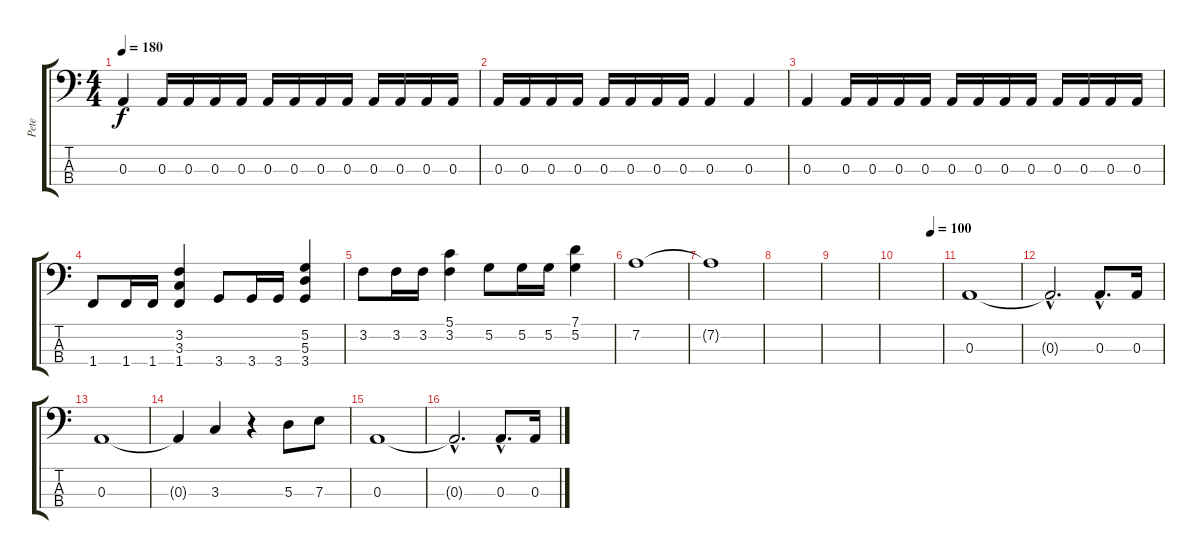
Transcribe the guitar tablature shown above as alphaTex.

\track ("Pete" "Pete") {instrument electricbasspick}
\staff {score tabs}
\tuning (G2 D2 A1 E1) {hide}
\ts (4 4)
\tempo 180
\clef f4
\ks c
0.3.4{dy f} 0.3.16 0.3.16 0.3.16 0.3.16 0.3.16 0.3.16 0.3.16 0.3.16 0.3.16 0.3.16 0.3.16 0.3.16 |
0.3.16 0.3.16 0.3.16 0.3.16 0.3.16 0.3.16 0.3.16 0.3.16 0.3.4 0.3.4 |
0.3.4 0.3.16 0.3.16 0.3.16 0.3.16 0.3.16 0.3.16 0.3.16 0.3.16 0.3.16 0.3.16 0.3.16 0.3.16 |
1.4.8 1.4.16 1.4.16 (3.2 3.3 1.4).4 3.4.8 3.4.16 3.4.16 (5.2 5.3 3.4).4 |
3.2.8 3.2.16 3.2.16 (5.1 3.2).4 5.2.8 5.2.16 5.2.16 (7.1 5.2).4 |
7.2.1 |
7.2{t}.1 |
|
|
\tempo (100 0.75)
|
0.3.1 |
0.3{hac t}.2{d} 0.3{hac}.8{d} 0.3.16 |
0.3.1 |
0.3{t}.4 3.3.4 r.4 5.3.8 7.3.8 |
0.3.1 |
0.3{hac t}.2{d} 0.3{hac}.8{d} 0.3.16
